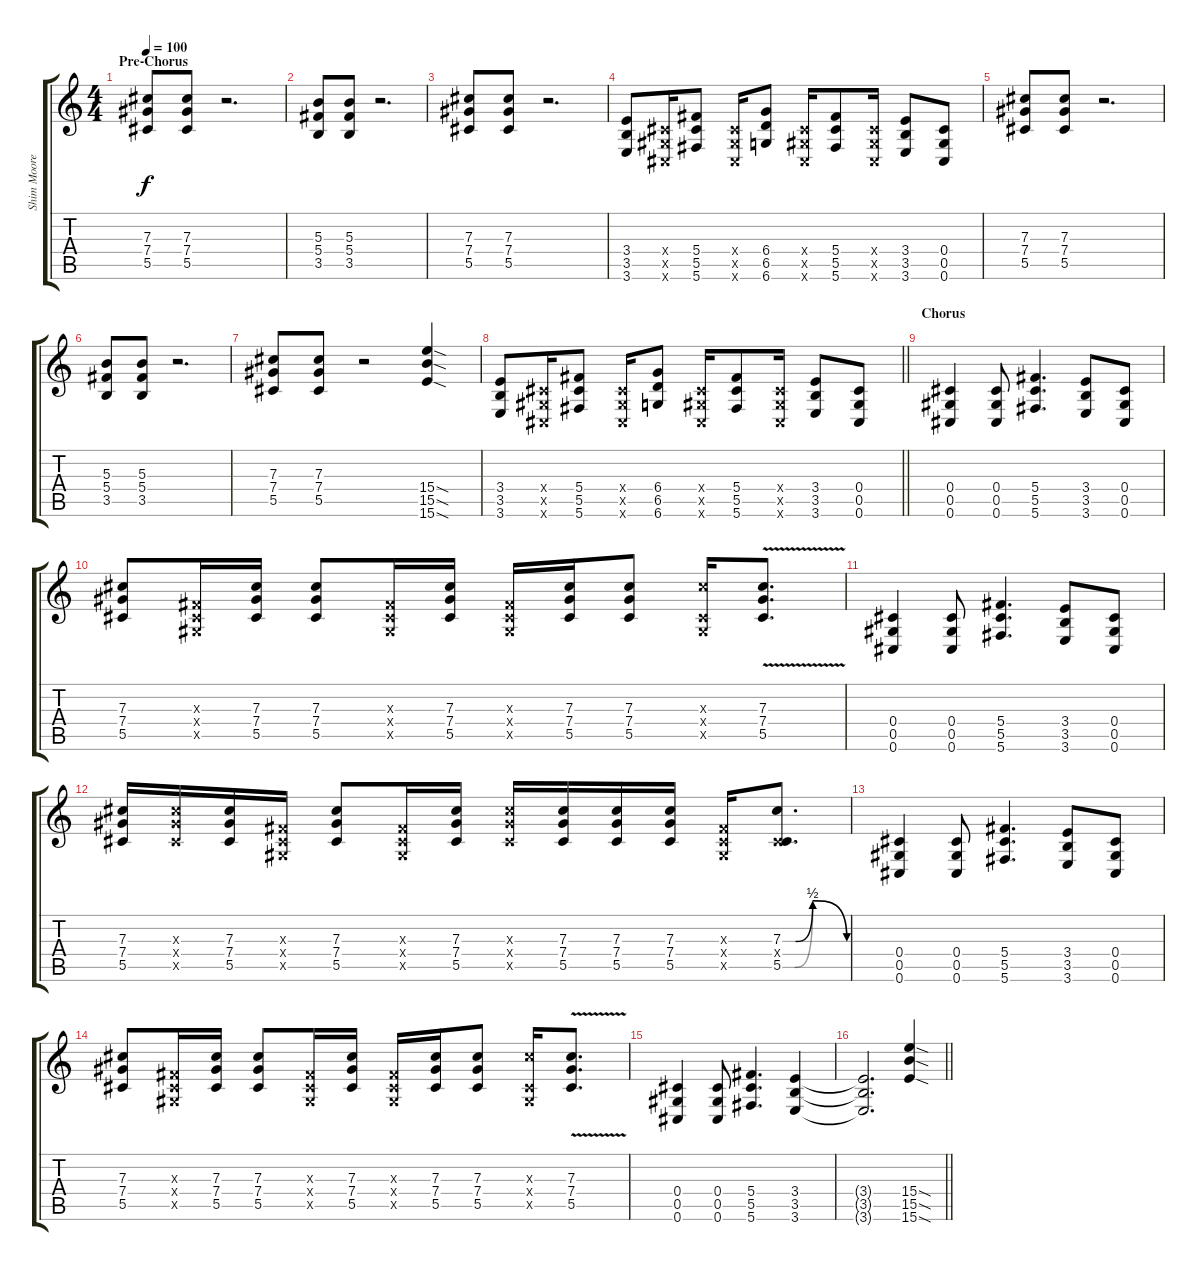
\track ("Shim Moore" "Shim Moore") {instrument distortionguitar}
\staff {score tabs}
\tuning (Eb4 Bb3 Gb3 Db3 Ab2 Db2) {hide}
\ts (4 4)
\section ("" "Pre-Chorus")
\tempo 100
\clef g2
\ks c
(7.3 7.4 5.5).8{dy f} (7.3 7.4 5.5).8 r.2{d} |
(5.3 5.4 3.5).8 (5.3 5.4 3.5).8 r.2{d} |
(7.3 7.4 5.5).8 (7.3 7.4 5.5).8 r.2{d} |
(3.4 3.5 3.6).8 (0.4{x} 0.5{x} 0.6{x}).16 (5.4 5.5 5.6).8 (0.4{x} 0.5{x} 0.6{x}).16 (6.4 6.5 6.6).8 (0.4{x} 0.5{x} 0.6{x}).16 (5.4 5.5 5.6).8 (0.4{x} 0.5{x} 0.6{x}).16 (3.4 3.5 3.6).8 (0.4 0.5 0.6).8 |
(7.3 7.4 5.5).8 (7.3 7.4 5.5).8 r.2{d} |
(5.3 5.4 3.5).8 (5.3 5.4 3.5).8 r.2{d} |
(7.3 7.4 5.5).8 (7.3 7.4 5.5).8 r.2 (15.4{sod} 15.5{sod} 15.6{sod}).4 |
\barLineRight lightlight
(3.4 3.5 3.6).8 (0.4{x} 0.5{x} 0.6{x}).16 (5.4 5.5 5.6).8 (0.4{x} 0.5{x} 0.6{x}).16 (6.4 6.5 6.6).8 (0.4{x} 0.5{x} 0.6{x}).16 (5.4 5.5 5.6).8 (0.4{x} 0.5{x} 0.6{x}).16 (3.4 3.5 3.6).8 (0.4 0.5 0.6).8 |
\section ("" "Chorus")
(0.4 0.5 0.6).4 (0.4 0.5 0.6).8 (5.4 5.5 5.6).4{d} (3.4 3.5 3.6).8 (0.4 0.5 0.6).8 |
(7.3 7.4 5.5).8 (0.3{x} 0.4{x} 0.5{x}).16 (7.3 7.4 5.5).16 (7.3 7.4 5.5).8 (0.3{x} 0.4{x} 0.5{x}).16 (7.3 7.4 5.5).16 (0.3{x} 0.4{x} 0.5{x}).16 (7.3 7.4 5.5).16 (7.3 7.4 5.5).8 (7.3{x} 0.4{x} 0.5{x}).16 (7.3{v} 7.4 5.5).8{d} |
(0.4 0.5 0.6).4 (0.4 0.5 0.6).8 (5.4 5.5 5.6).4{d} (3.4 3.5 3.6).8 (0.4 0.5 0.6).8 |
(7.3 7.4 5.5).16 (7.3{x} 7.4{x} 5.5{x}).16 (7.3 7.4 5.5).16 (0.3{x} 0.4{x} 0.5{x}).16 (7.3 7.4 5.5).8 (0.3{x} 0.4{x} 0.5{x}).16 (7.3 7.4 5.5).16 (7.3{x} 7.4{x} 5.5{x}).16 (7.3 7.4 5.5).16 (7.3 7.4 5.5).16 (7.3 7.4 5.5).16 (0.3{x} 0.4{x} 0.5{x}).16 (7.3{be (custom 0 0 12 0 28 2 60 0)} 0.4{x} 5.5{be (custom 0 0 11 0 28 2 60 0)}).8{d} |
(0.4 0.5 0.6).4 (0.4 0.5 0.6).8 (5.4 5.5 5.6).4{d} (3.4 3.5 3.6).8 (0.4 0.5 0.6).8 |
(7.3 7.4 5.5).8 (0.3{x} 0.4{x} 0.5{x}).16 (7.3 7.4 5.5).16 (7.3 7.4 5.5).8 (0.3{x} 0.4{x} 0.5{x}).16 (7.3 7.4 5.5).16 (0.3{x} 0.4{x} 0.5{x}).16 (7.3 7.4 5.5).16 (7.3 7.4 5.5).8 (7.3{x} 0.4{x} 0.5{x}).16 (7.3{v} 7.4 5.5).8{d} |
(0.4 0.5 0.6).4 (0.4 0.5 0.6).8 (5.4 5.5 5.6).4{d} (3.4 3.5 3.6).4 |
\barLineRight lightlight
(3.4{t} 3.5{t} 3.6{t}).2{d} (15.4{sod} 15.5{sod} 15.6{sod}).4
